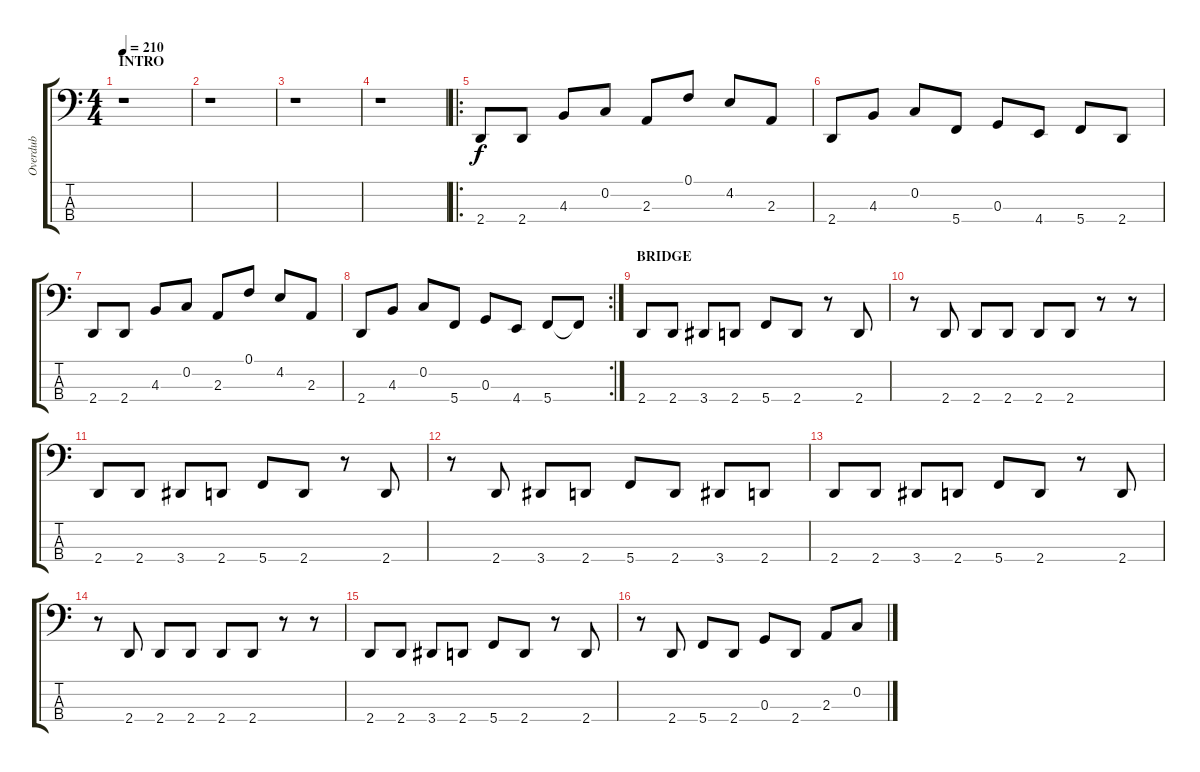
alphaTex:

\track ("Overdub" "Overdub") {instrument electricbasspick}
\staff {score tabs}
\tuning (F2 C2 G1 C1) {hide}
\ts (4 4)
\section ("" "INTRO")
\tempo 210
\clef f4
\ks c
r.1{dy f instrument electricbasspick} |
r.1 |
r.1 |
r.1 |
\ro
2.4.8 2.4.8 4.3.8 0.2.8 2.3.8 0.1.8 4.2.8 2.3.8 |
2.4.8 4.3.8 0.2.8 5.4.8 0.3.8 4.4.8 5.4.8 2.4.8 |
2.4.8 2.4.8 4.3.8 0.2.8 2.3.8 0.1.8 4.2.8 2.3.8 |
\rc 2
2.4.8 4.3.8 0.2.8 5.4.8 0.3.8 4.4.8 5.4.8 5.4{t}.8 |
\section ("" "BRIDGE")
2.4.8 2.4.8 3.4.8 2.4.8 5.4.8 2.4.8 r.8 2.4.8 |
r.8 2.4.8 2.4.8 2.4.8 2.4.8 2.4.8 r.8 r.8 |
2.4.8 2.4.8 3.4.8 2.4.8 5.4.8 2.4.8 r.8 2.4.8 |
r.8 2.4.8 3.4.8 2.4.8 5.4.8 2.4.8 3.4.8 2.4.8 |
2.4.8 2.4.8 3.4.8 2.4.8 5.4.8 2.4.8 r.8 2.4.8 |
r.8 2.4.8 2.4.8 2.4.8 2.4.8 2.4.8 r.8 r.8 |
2.4.8 2.4.8 3.4.8 2.4.8 5.4.8 2.4.8 r.8 2.4.8 |
r.8 2.4.8 5.4.8 2.4.8 0.3.8 2.4.8 2.3.8 0.2.8
